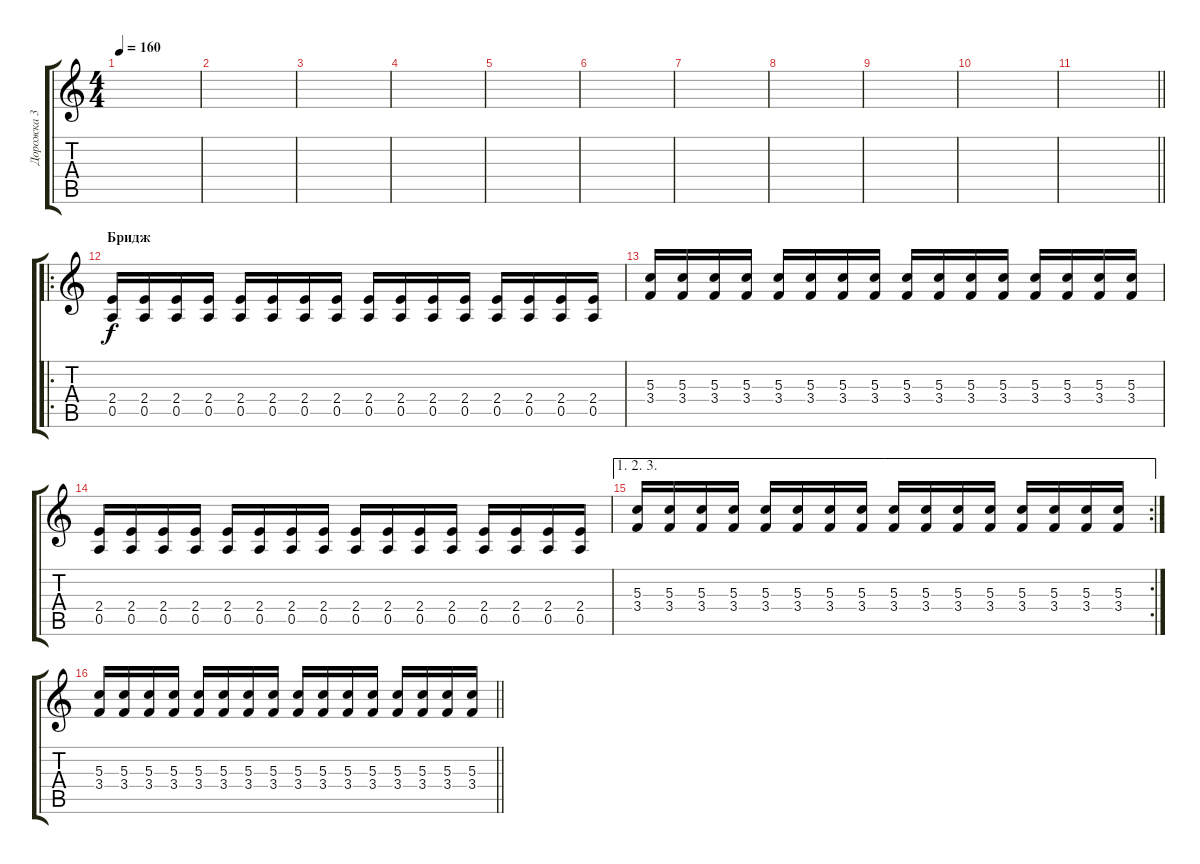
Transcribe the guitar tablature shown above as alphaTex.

\track ("Дорожка 3" "Дорожка 3") {instrument overdrivenguitar}
\staff {score tabs}
\tuning (E4 B3 G3 D3 A2 E2) {hide}
\ts (4 4)
\tempo 160
\clef g2
\ks c
|
|
|
|
|
|
|
|
|
|
\barLineRight lightlight
|
\ro
\section ("" "Бридж")
(2.4 0.5).16 (2.4 0.5).16 (2.4 0.5).16 (2.4 0.5).16 (2.4 0.5).16 (2.4 0.5).16 (2.4 0.5).16 (2.4 0.5).16 (2.4 0.5).16 (2.4 0.5).16 (2.4 0.5).16 (2.4 0.5).16 (2.4 0.5).16 (2.4 0.5).16 (2.4 0.5).16 (2.4 0.5).16 |
(5.3 3.4).16 (5.3 3.4).16 (5.3 3.4).16 (5.3 3.4).16 (5.3 3.4).16 (5.3 3.4).16 (5.3 3.4).16 (5.3 3.4).16 (5.3 3.4).16 (5.3 3.4).16 (5.3 3.4).16 (5.3 3.4).16 (5.3 3.4).16 (5.3 3.4).16 (5.3 3.4).16 (5.3 3.4).16 |
(2.4 0.5).16 (2.4 0.5).16 (2.4 0.5).16 (2.4 0.5).16 (2.4 0.5).16 (2.4 0.5).16 (2.4 0.5).16 (2.4 0.5).16 (2.4 0.5).16 (2.4 0.5).16 (2.4 0.5).16 (2.4 0.5).16 (2.4 0.5).16 (2.4 0.5).16 (2.4 0.5).16 (2.4 0.5).16 |
\ae (1 2 3)
\rc 2
(5.3 3.4).16 (5.3 3.4).16 (5.3 3.4).16 (5.3 3.4).16 (5.3 3.4).16 (5.3 3.4).16 (5.3 3.4).16 (5.3 3.4).16 (5.3 3.4).16 (5.3 3.4).16 (5.3 3.4).16 (5.3 3.4).16 (5.3 3.4).16 (5.3 3.4).16 (5.3 3.4).16 (5.3 3.4).16 |
\barLineRight lightlight
(5.3 3.4).16 (5.3 3.4).16 (5.3 3.4).16 (5.3 3.4).16 (5.3 3.4).16 (5.3 3.4).16 (5.3 3.4).16 (5.3 3.4).16 (5.3 3.4).16 (5.3 3.4).16 (5.3 3.4).16 (5.3 3.4).16 (5.3 3.4).16 (5.3 3.4).16 (5.3 3.4).16 (5.3 3.4).16
